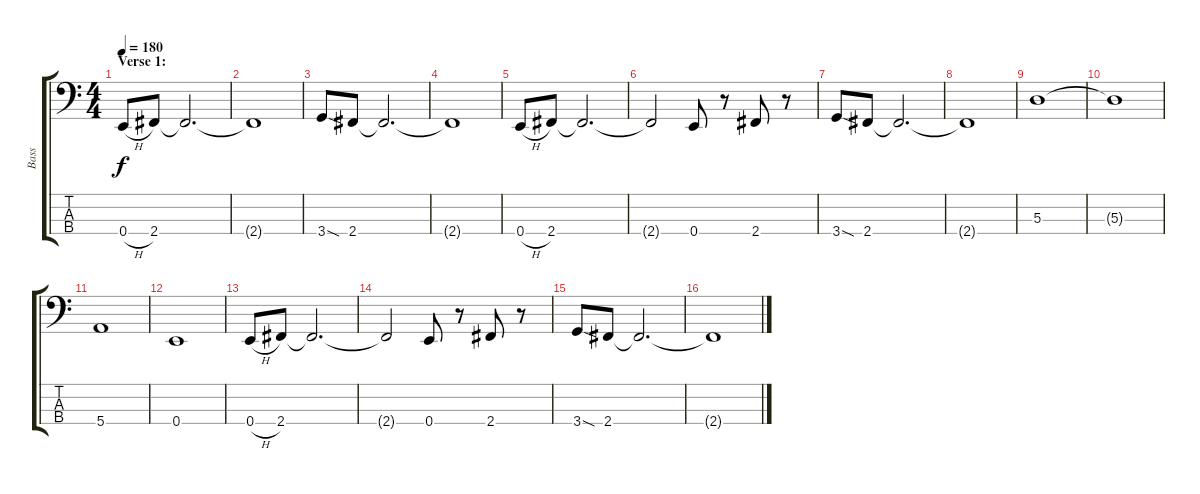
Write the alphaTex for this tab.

\track ("Bass" "Bass") {instrument electricbasspick}
\staff {score tabs}
\tuning (G2 D2 A1 E1) {hide}
\ts (4 4)
\section ("" "Verse 1:")
\tempo 180
\clef f4
\ks c
0.4{h}.8{dy f} 2.4.8 2.4{t}.2{d} |
2.4{t}.1 |
3.4{sod}.8 2.4.8 2.4{t}.2{d} |
2.4{t}.1 |
0.4{h}.8 2.4.8 2.4{t}.2{d} |
2.4{t}.2 0.4.8 r.8 2.4.8 r.8 |
3.4{sod}.8 2.4.8 2.4{t}.2{d} |
2.4{t}.1 |
5.3.1 |
5.3{t}.1 |
5.4.1 |
0.4.1 |
0.4{h}.8 2.4.8 2.4{t}.2{d} |
2.4{t}.2 0.4.8 r.8 2.4.8 r.8 |
3.4{sod}.8 2.4.8 2.4{t}.2{d} |
2.4{t}.1
